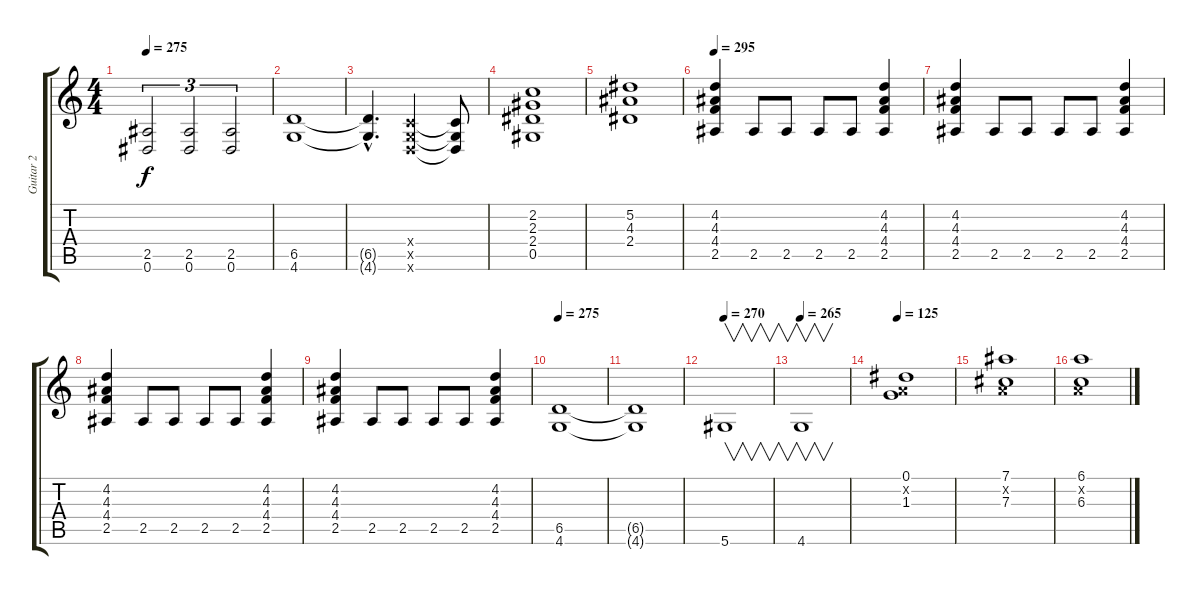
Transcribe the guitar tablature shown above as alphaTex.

\track ("Guitar 2" "Guitar 2") {instrument distortionguitar}
\staff {score tabs}
\tuning (Eb4 Bb3 Gb3 Db3 Ab2 Eb2) {hide}
\ts (4 4)
\tempo 275
\clef g2
\ks c
(2.5 0.6).2{tu (3 2) dy f} (2.5 0.6).2{tu (3 2)} (2.5 0.6).2{tu (3 2)} |
(6.5 4.6).1 |
(6.5{hac t} 4.6{hac t}).4{d} (-1.4{x} -1.5{x} -1.6{x}).2 (-1.4{t} -1.5{t} -1.6{t}).8 |
(2.2 2.3 2.4 0.5).1 |
(5.2 4.3 2.4).1 |
\tempo 295
(4.2 4.3 4.4 2.5).4 2.5.8 2.5.8 2.5.8 2.5.8 (4.2 4.3 4.4 2.5).4 |
(4.2 4.3 4.4 2.5).4 2.5.8 2.5.8 2.5.8 2.5.8 (4.2 4.3 4.4 2.5).4 |
(4.2 4.3 4.4 2.5).4 2.5.8 2.5.8 2.5.8 2.5.8 (4.2 4.3 4.4 2.5).4 |
(4.2 4.3 4.4 2.5).4 2.5.8 2.5.8 2.5.8 2.5.8 (4.2 4.3 4.4 2.5).4 |
\tempo 275
(6.5 4.6).1 |
(6.5{t} 4.6{t}).1 |
\tempo 270
5.6.1{v} |
\tempo 265
4.6.1{v} |
\tempo 125
(0.1 -1.2{x} 1.3).1 |
(7.1 -1.2{x} 7.3).1 |
(6.1 -1.2{x} 6.3).1
